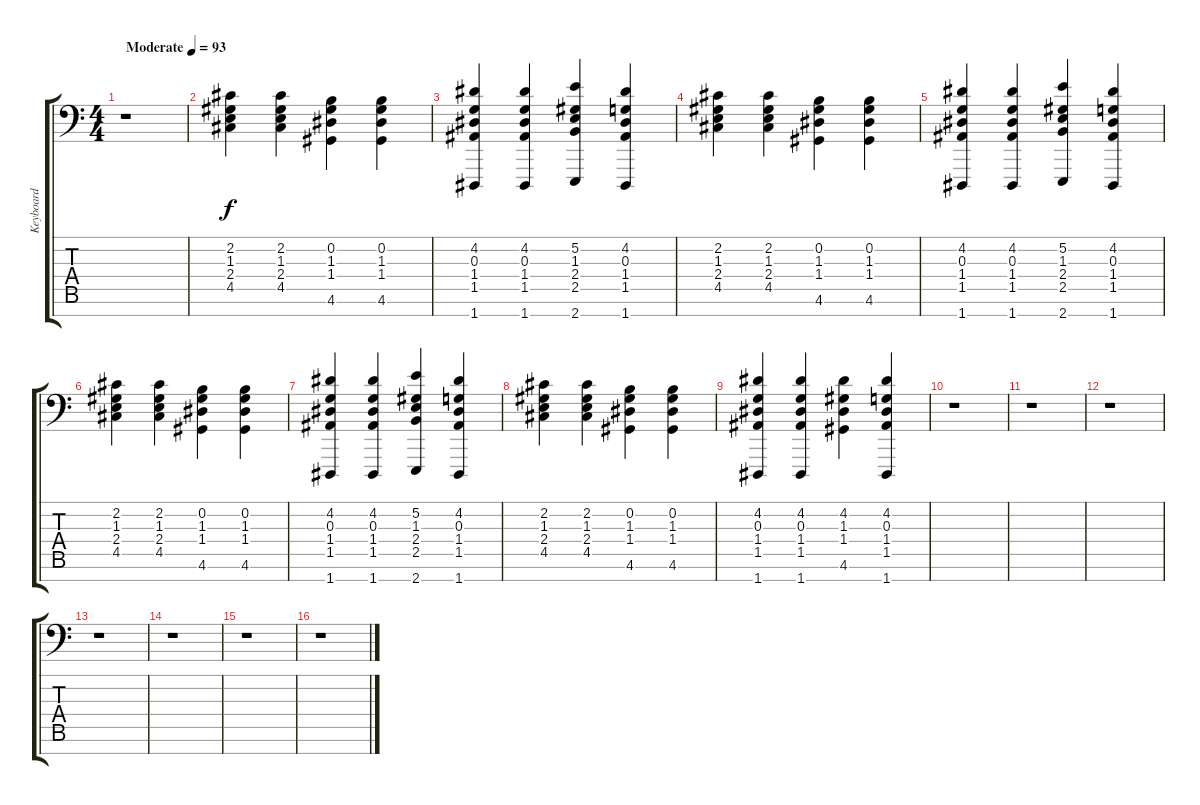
\track ("Keyboard" "Keyboard") {instrument electricpiano1}
\staff {score tabs}
\tuning (C5 B3 G3 D3 A2 E2 D1) {hide}
\ts (4 4)
\tempo (93 "Moderate")
\clef f4
\ks c
r.1{dy f instrument electricpiano1} |
(2.2 1.3 2.4 4.5).4 (2.2 1.3 2.4 4.5).4 (0.2 1.3 1.4 4.6).4 (0.2 1.3 1.4 4.6).4 |
(4.2 0.3 1.4 1.5 1.7).4 (4.2 0.3 1.4 1.5 1.7).4 (5.2 1.3 2.4 2.5 2.7).4 (4.2 0.3 1.4 1.5 1.7).4 |
(2.2 1.3 2.4 4.5).4 (2.2 1.3 2.4 4.5).4 (0.2 1.3 1.4 4.6).4 (0.2 1.3 1.4 4.6).4 |
(4.2 0.3 1.4 1.5 1.7).4 (4.2 0.3 1.4 1.5 1.7).4 (5.2 1.3 2.4 2.5 2.7).4 (4.2 0.3 1.4 1.5 1.7).4 |
(2.2 1.3 2.4 4.5).4 (2.2 1.3 2.4 4.5).4 (0.2 1.3 1.4 4.6).4 (0.2 1.3 1.4 4.6).4 |
(4.2 0.3 1.4 1.5 1.7).4 (4.2 0.3 1.4 1.5 1.7).4 (5.2 1.3 2.4 2.5 2.7).4 (4.2 0.3 1.4 1.5 1.7).4 |
(2.2 1.3 2.4 4.5).4 (2.2 1.3 2.4 4.5).4 (0.2 1.3 1.4 4.6).4 (0.2 1.3 1.4 4.6).4 |
(4.2 0.3 1.4 1.5 1.7).4 (4.2 0.3 1.4 1.5 1.7).4 (4.2 1.3 1.4 4.6).4 (4.2 0.3 1.4 1.5 1.7).4 |
r.1 |
r.1 |
r.1 |
r.1 |
r.1 |
r.1 |
r.1
